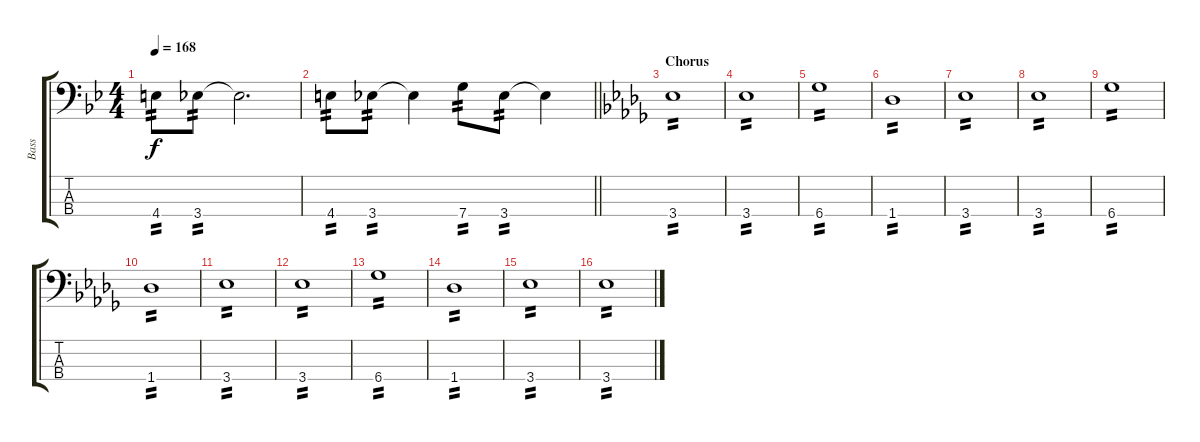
\track ("Bass" "Bass") {instrument electricbasspick}
\staff {score tabs}
\tuning (G2 C2 G1 C1) {hide}
\ts (4 4)
\tempo 168
\clef f4
\ks bb
4.4.8{ot 8vb tp 2 dy f} 3.4.8{ot 8vb tp 2} 3.4{t}.2{d ot 8vb} |
\barLineRight lightlight
4.4.8{ot 8vb tp 2} 3.4.8{ot 8vb tp 2} 3.4{t}.4{ot 8vb} 7.4.8{ot 8vb tp 2} 3.4.8{ot 8vb tp 2} 3.4{t}.4{ot 8vb} |
\section ("" "Chorus")
\ks db
3.4.1{ot 8vb tp 2} |
3.4.1{ot 8vb tp 2} |
6.4.1{ot 8vb tp 2} |
1.4.1{ot 8vb tp 2} |
3.4.1{ot 8vb tp 2} |
3.4.1{ot 8vb tp 2} |
6.4.1{ot 8vb tp 2} |
1.4.1{ot 8vb tp 2} |
3.4.1{ot 8vb tp 2} |
3.4.1{ot 8vb tp 2} |
6.4.1{ot 8vb tp 2} |
1.4.1{ot 8vb tp 2} |
3.4.1{ot 8vb tp 2} |
3.4.1{ot 8vb tp 2}
